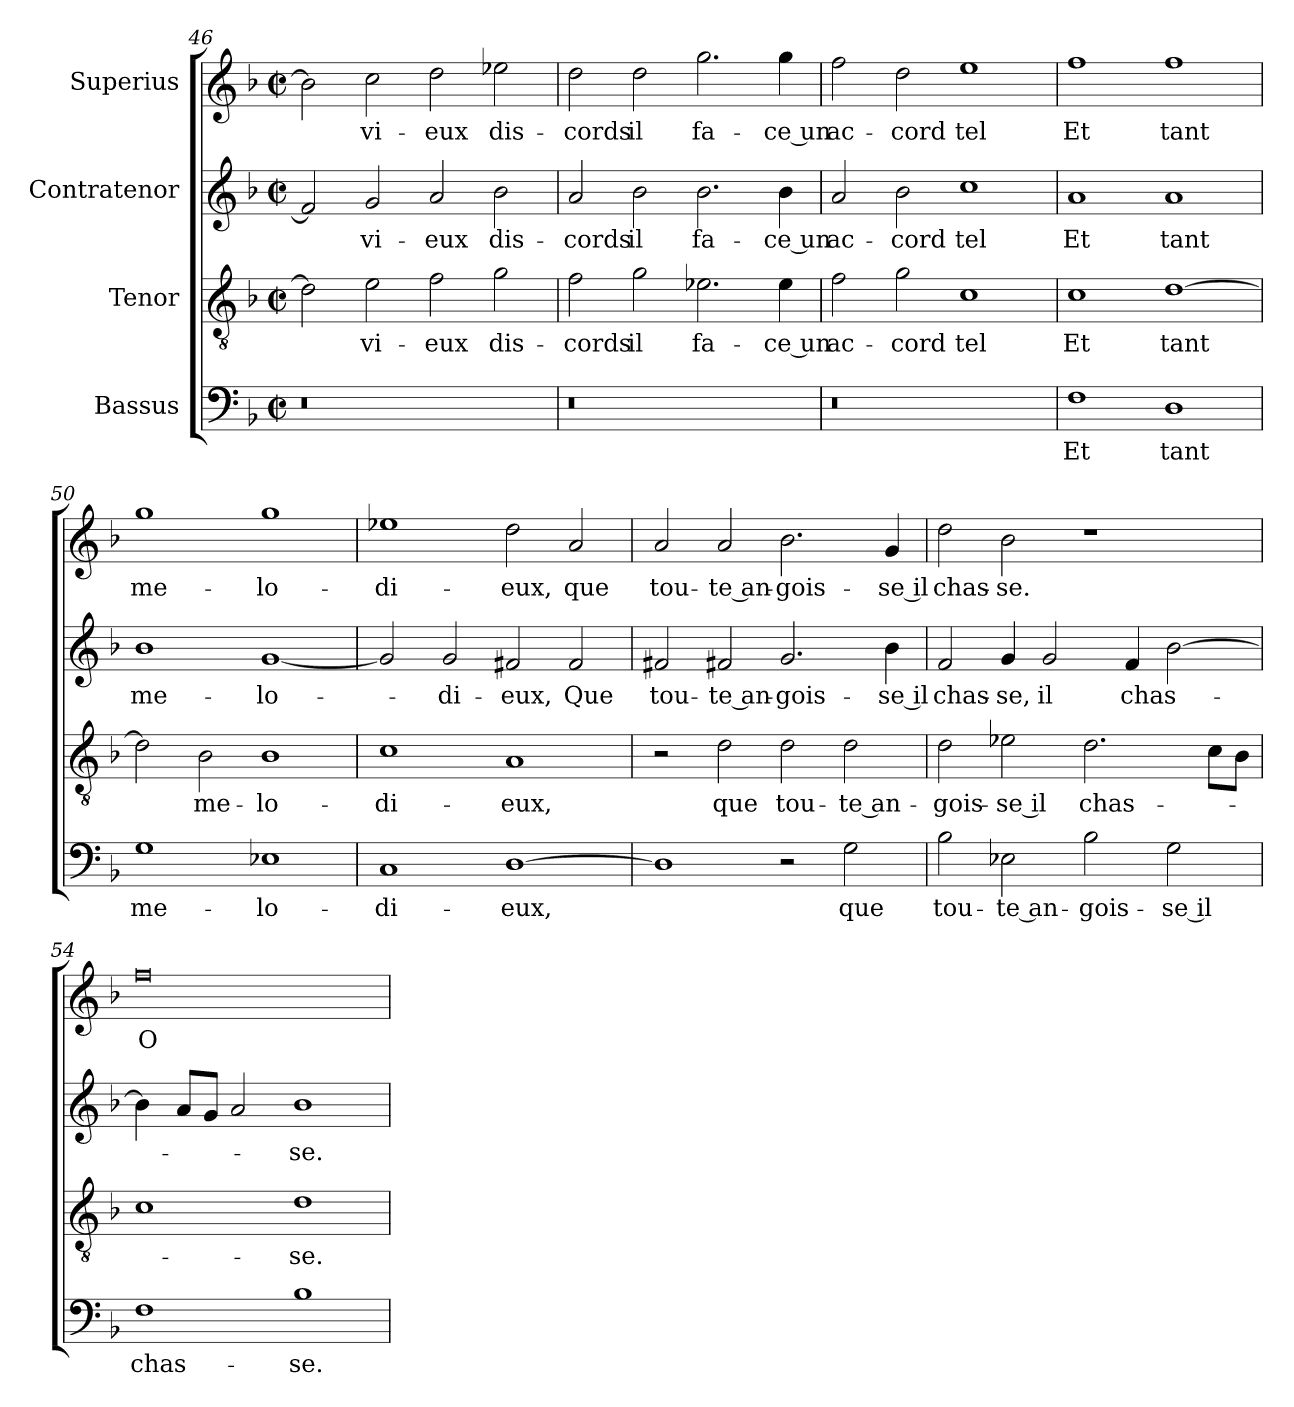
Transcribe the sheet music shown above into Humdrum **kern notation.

**kern	**text	**kern	**text	**kern	**text	**kern	**text
*part4	*part4	*part3	*part3	*part2	*part2	*part1	*part1
*staff4	*staff4	*staff3	*staff3	*staff2	*staff2	*staff1	*staff1
*I"Bassus	*	*I"Tenor	*	*I"Contratenor	*	*I"Superius	*
*clefF4	*	*clefGv2	*	*clefG2	*	*clefG2	*
*k[b-]	*	*k[b-]	*	*k[b-]	*	*k[b-]	*
*F:	*	*F:	*	*F:	*	*F:	*
*M2/2	*	*M2/2	*	*M2/2	*	*M2/2	*
*met(c|)	*	*met(c|)	*	*met(c|)	*	*met(c|)	*
=46	=46	=46	=46	=46	=46	=46	=46
!LO:N:vis=0	!	!	!	!	!	!	!
1r	.	2d\]	.	2f#/]	.	2b-\]	.
.	.	2e\	-vi-	2g/	-vi-	2cc\	-vi-
1ryy	.	2f\	-eux	2a/	-eux	2dd\	-eux
.	.	2g\	dis-	2b-\	dis-	2ee-X\	dis-
=47	=47	=47	=47	=47	=47	=47	=47
!LO:N:vis=0	!	!	!	!	!	!	!
1r	.	2f\	-cords	2a/	-cords	2dd\	-cords
.	.	2g\	il	2b-\	il	2dd\	il
1ryy	.	2.e-X\	fa-	2.b-\	fa-	2.gg\	fa-
.	.	4e-\	-ce un	4b-\	-ce un	4gg\	-ce un
!!LO:LB:g=z
=48	=48	=48	=48	=48	=48	=48	=48
!LO:N:vis=0	!	!	!	!	!	!	!
1r	.	2f\	ac-	2a/	ac-	2ff\	ac-
.	.	2g\	-cord	2b-\	-cord	2dd\	-cord
1ryy	.	1c\	tel	1cc\	tel	1ee\	tel
=49	=49	=49	=49	=49	=49	=49	=49
1F\	Et	1c\	Et	1a/	Et	1ff\	Et
1D\	tant	[1d\	tant	1a/	tant	1ff\	tant
=50	=50	=50	=50	=50	=50	=50	=50
1G\	me-	2d\]	.	1b-\	me-	1gg\	me-
.	.	2B-\	me-	.	.	.	.
1E-X\	-lo-	1B-\	-lo-	[1g/	-lo-	1gg\	-lo-
=51	=51	=51	=51	=51	=51	=51	=51
1C/	-di-	1c\	-di-	2g/]	.	1ee-X\	-di-
.	.	.	.	2g/	-di-	.	.
[1D\	-eux,	1A/	-eux,	2f#X/	-eux,	2dd\	-eux,
.	.	.	.	2f#/	Que	2a/	que
=52	=52	=52	=52	=52	=52	=52	=52
1D\]	.	2r	.	2f#X/	tou-	2a/	tou-
.	.	2d\	que	2f#X/	-te an-	2a/	-te an-
2r	.	2d\	tou-	2.g/	-gois-	2.b-\	-gois-
2G\	que	2d\	-te an-	.	.	.	.
.	.	.	.	4b-\	-se il	4g/	-se il
!!LO:LB:g=z
=53	=53	=53	=53	=53	=53	=53	=53
2B-\	tou-	2d\	-gois-	2f/	chas-	2dd\	chas-
2E-X\	-te an-	2e-X\	-se il	4g/	-se,	2b-\	-se.
.	.	.	.	2g/	il	.	.
2B-\	-gois-	2.d\	chas-	.	.	1r	.
.	.	.	.	4f/	chas-	.	.
2G\	-se il	.	.	[2b-\	.	.	.
.	.	8c\L	.	.	.	.	.
.	.	8B-\J	.	.	.	.	.
=54	=54	=54	=54	=54	=54	=54	=54
1F\	chas-	1c\	.	4b-\]	.	0ff\	O
.	.	.	.	8a/L	.	.	.
.	.	.	.	8g/J	.	.	.
.	.	.	.	2a/	.	.	.
1B-\	-se.	1d\	-se.	1b-\	-se.	.	.
=	=	=	=	=	=	=	=
*-	*-	*-	*-	*-	*-	*-	*-
